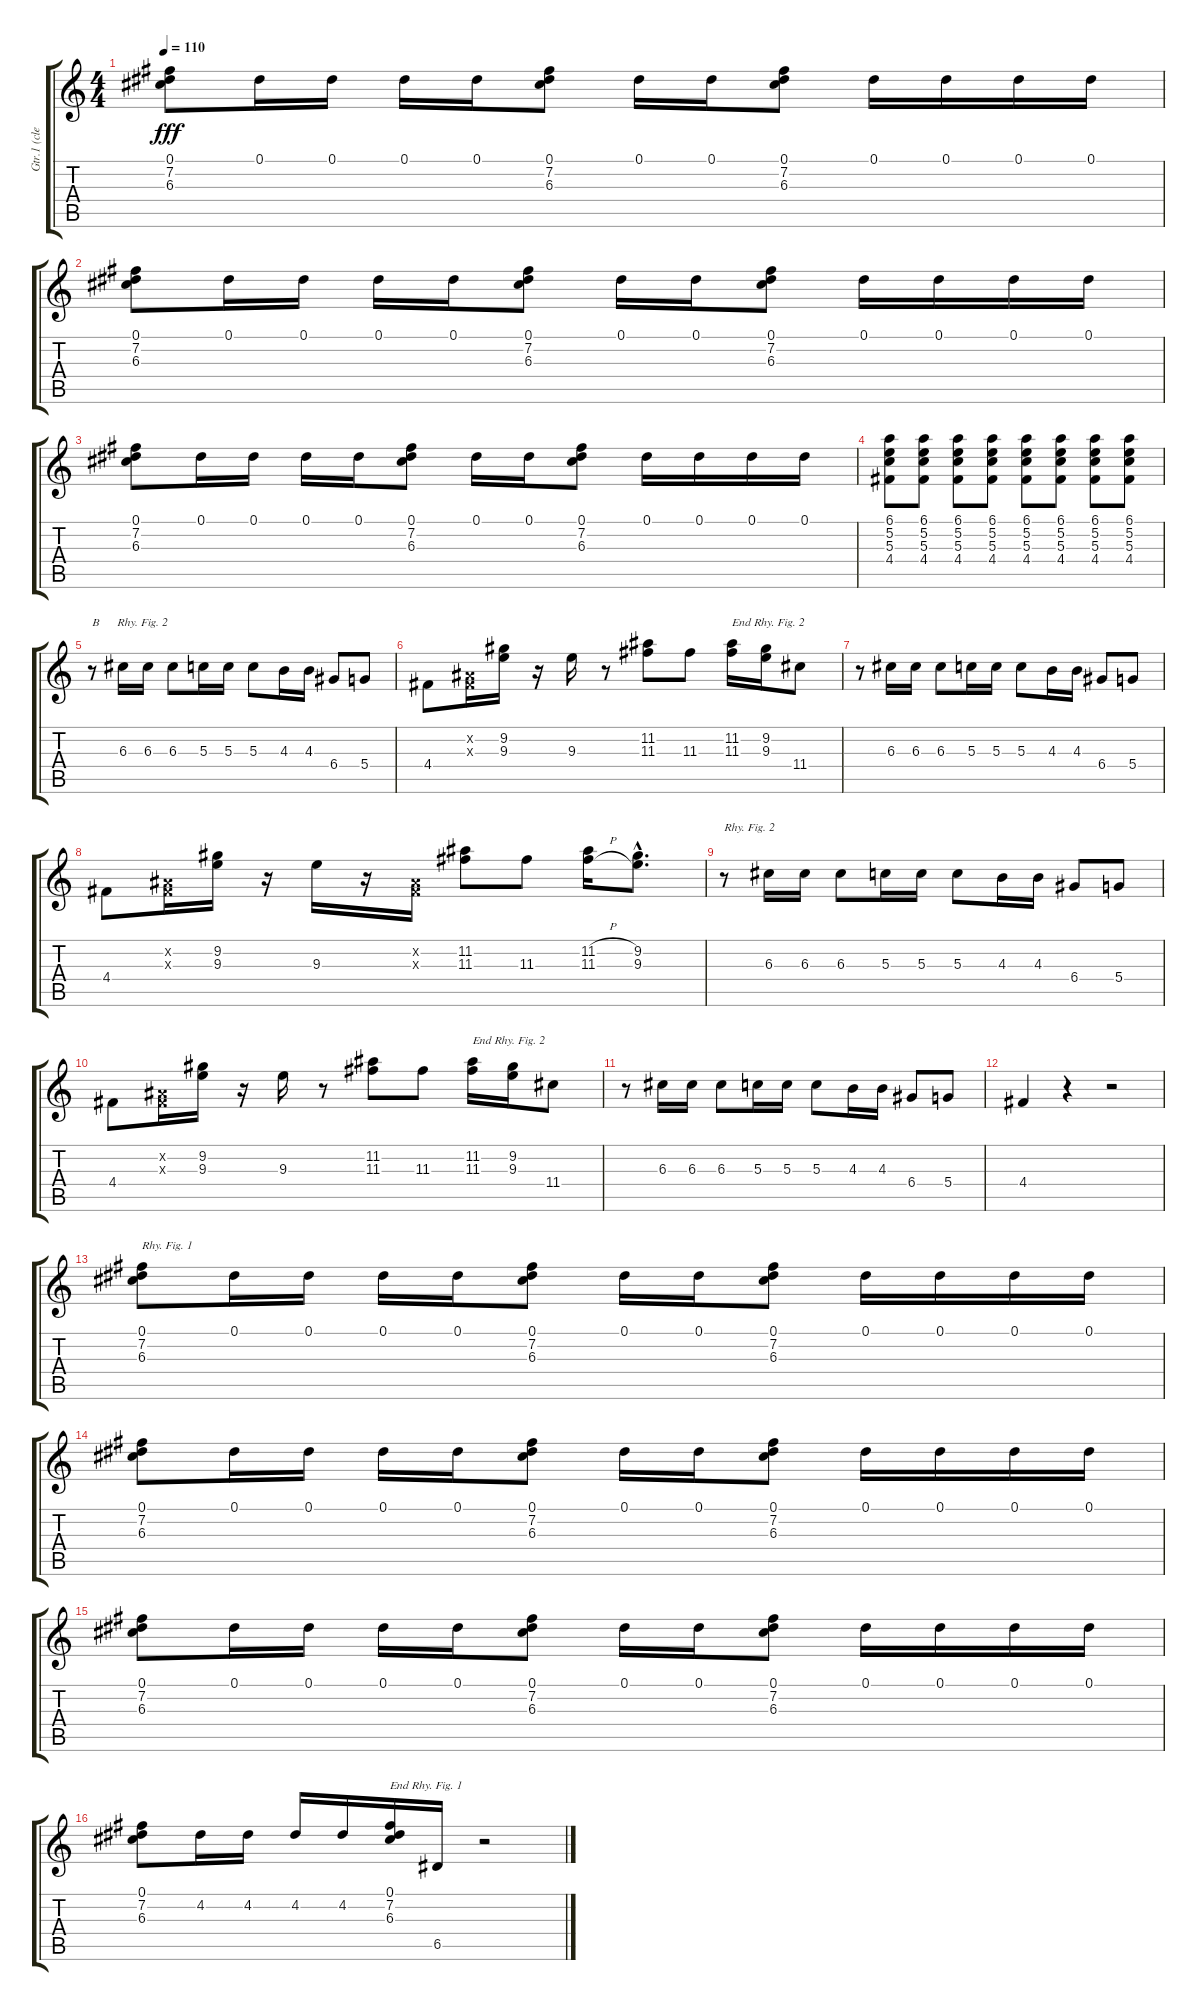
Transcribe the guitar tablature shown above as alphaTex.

\track ("Gtr.1 (clean)" "Gtr.1 (cle") {instrument electricguitarclean}
\staff {score tabs}
\tuning (Eb4 B3 G3 D3 A2 E2) {hide}
\ts (4 4)
\tempo 110
\clef g2
\ks c
(0.1 7.2 6.3).8{dy fff} 0.1.16 0.1.16 0.1.16 0.1.16 (0.1 7.2 6.3).8 0.1.16 0.1.16 (0.1 7.2 6.3).8 0.1.16 0.1.16 0.1.16 0.1.16 |
(0.1 7.2 6.3).8 0.1.16 0.1.16 0.1.16 0.1.16 (0.1 7.2 6.3).8 0.1.16 0.1.16 (0.1 7.2 6.3).8 0.1.16 0.1.16 0.1.16 0.1.16 |
(0.1 7.2 6.3).8 0.1.16 0.1.16 0.1.16 0.1.16 (0.1 7.2 6.3).8 0.1.16 0.1.16 (0.1 7.2 6.3).8 0.1.16 0.1.16 0.1.16 0.1.16 |
(6.1 5.2 5.3 4.4).8 (6.1 5.2 5.3 4.4).8 (6.1 5.2 5.3 4.4).8 (6.1 5.2 5.3 4.4).8 (6.1 5.2 5.3 4.4).8 (6.1 5.2 5.3 4.4).8 (6.1 5.2 5.3 4.4).8 (6.1 5.2 5.3 4.4).8 |
r.8{txt "B      Rhy. Fig. 2"} 6.3.16 6.3.16 6.3.8 5.3.16 5.3.16 5.3.8 4.3.16 4.3.16 6.4.8 5.4.8 |
4.4.8 (-1.2{x} -1.3{x}).16 (9.2 9.3).16 r.16 9.3.16 r.8 (11.2 11.3).8 11.3.8 (11.2 11.3).16{txt "End Rhy. Fig. 2"} (9.2 9.3).16 11.4.8 |
r.8 6.3.16 6.3.16 6.3.8 5.3.16 5.3.16 5.3.8 4.3.16 4.3.16 6.4.8 5.4.8 |
4.4.8 (-1.2{x} -1.3{x}).16 (9.2 9.3).16 r.16 9.3.16 r.16 (-1.2{x} -1.3{x}).16 (11.2 11.3).8 11.3.8 (11.2{h} 11.3{h}).16 (9.2{hac} 9.3{hac}).8{d} |
r.8{txt "Rhy. Fig. 2"} 6.3.16 6.3.16 6.3.8 5.3.16 5.3.16 5.3.8 4.3.16 4.3.16 6.4.8 5.4.8 |
4.4.8 (-1.2{x} -1.3{x}).16 (9.2 9.3).16 r.16 9.3.16 r.8 (11.2 11.3).8 11.3.8 (11.2 11.3).16{txt "End Rhy. Fig. 2"} (9.2 9.3).16 11.4.8 |
r.8 6.3.16 6.3.16 6.3.8 5.3.16 5.3.16 5.3.8 4.3.16 4.3.16 6.4.8 5.4.8 |
4.4.4 r.4 r.2 |
(0.1 7.2 6.3).8{txt "Rhy. Fig. 1"} 0.1.16 0.1.16 0.1.16 0.1.16 (0.1 7.2 6.3).8 0.1.16 0.1.16 (0.1 7.2 6.3).8 0.1.16 0.1.16 0.1.16 0.1.16 |
(0.1 7.2 6.3).8 0.1.16 0.1.16 0.1.16 0.1.16 (0.1 7.2 6.3).8 0.1.16 0.1.16 (0.1 7.2 6.3).8 0.1.16 0.1.16 0.1.16 0.1.16 |
(0.1 7.2 6.3).8 0.1.16 0.1.16 0.1.16 0.1.16 (0.1 7.2 6.3).8 0.1.16 0.1.16 (0.1 7.2 6.3).8 0.1.16 0.1.16 0.1.16 0.1.16 |
(0.1 7.2 6.3).8 4.2.16 4.2.16 4.2.16 4.2.16 (0.1 7.2 6.3).16{txt "End Rhy. Fig. 1"} 6.5.16 r.2
